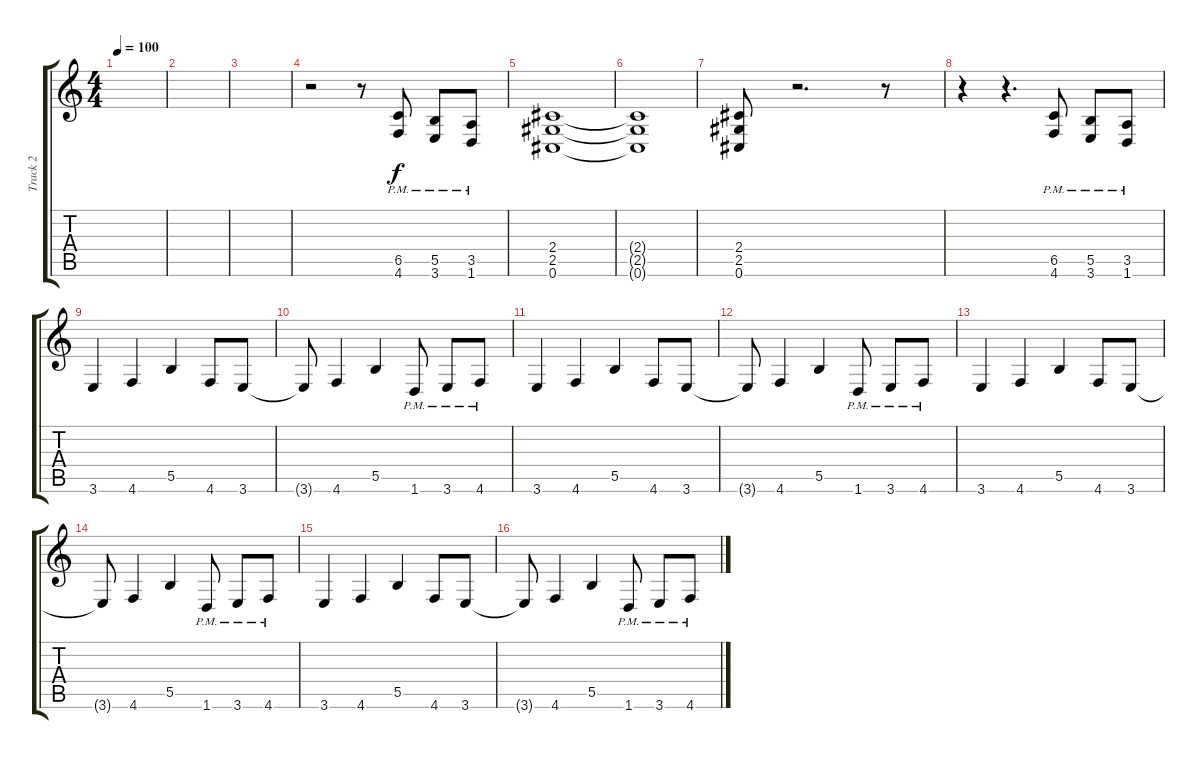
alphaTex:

\track ("Track 2" "Track 2") {instrument distortionguitar}
\staff {score tabs}
\tuning (Db4 Ab3 E3 B2 Gb2 Db2) {hide}
\ts (4 4)
\tempo 100
\clef g2
\ks c
|
|
|
r.2 r.8 (6.5{pm} 4.6{pm}).8 (5.5{pm} 3.6{pm}).8 (3.5{pm} 1.6{pm}).8 |
(2.4 2.5 0.6).1 |
(2.4{t} 2.5{t} 0.6{t}).1 |
(2.4 2.5 0.6).8 r.2{d} r.8 |
r.4 r.4{d} (6.5{pm} 4.6{pm}).8 (5.5{pm} 3.6{pm}).8 (3.5{pm} 1.6{pm}).8 |
3.6.4 4.6.4 5.5.4 4.6.8 3.6.8 |
3.6{t}.8 4.6.4 5.5.4 1.6{pm}.8 3.6{pm}.8 4.6{pm}.8 |
3.6.4 4.6.4 5.5.4 4.6.8 3.6.8 |
3.6{t}.8 4.6.4 5.5.4 1.6{pm}.8 3.6{pm}.8 4.6{pm}.8 |
3.6.4 4.6.4 5.5.4 4.6.8 3.6.8 |
3.6{t}.8 4.6.4 5.5.4 1.6{pm}.8 3.6{pm}.8 4.6{pm}.8 |
3.6.4 4.6.4 5.5.4 4.6.8 3.6.8 |
3.6{t}.8 4.6.4 5.5.4 1.6{pm}.8 3.6{pm}.8 4.6{pm}.8
